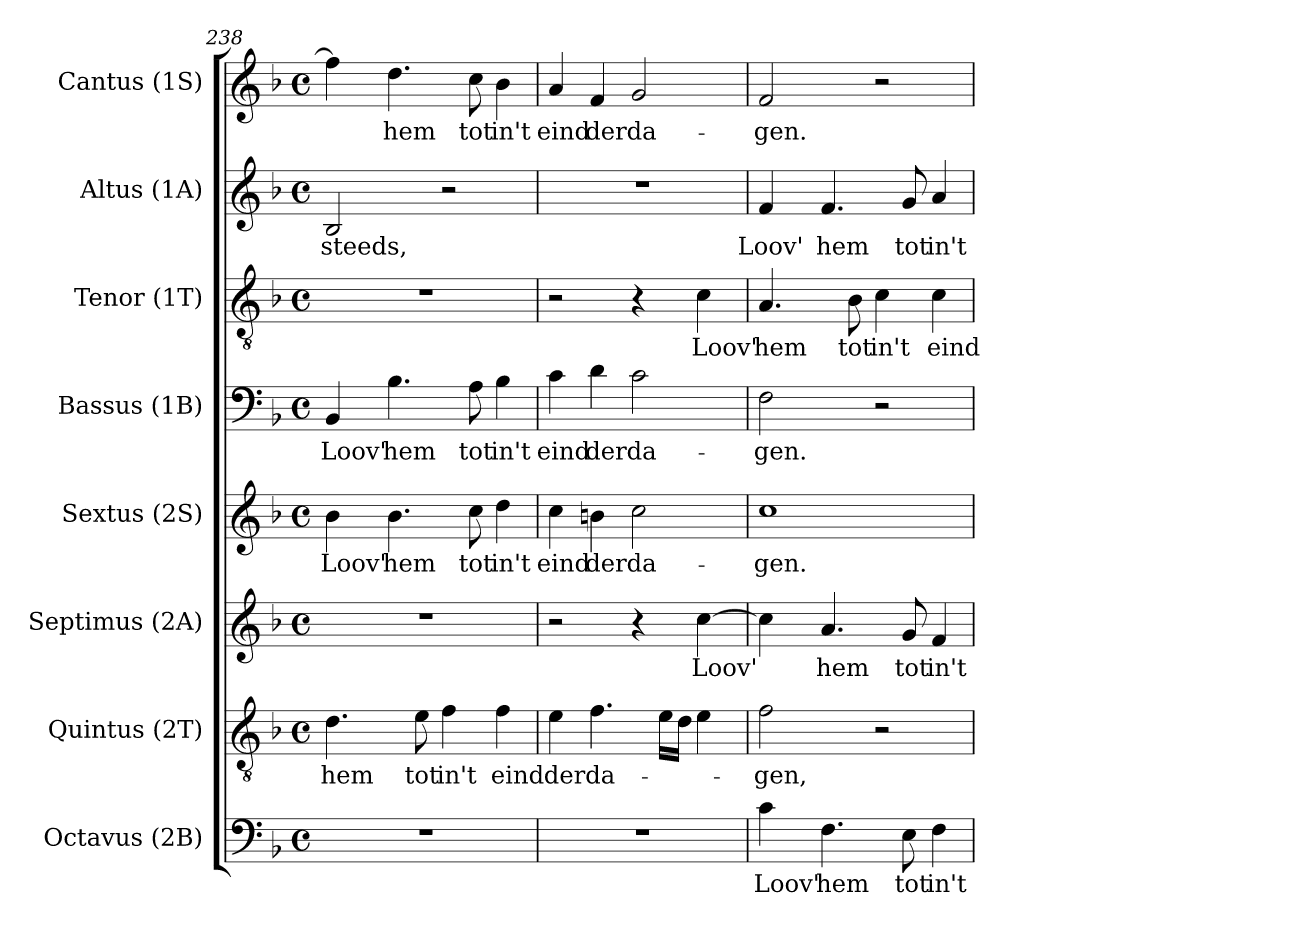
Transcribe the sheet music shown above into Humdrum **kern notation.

**kern	**text	**kern	**text	**kern	**text	**kern	**text	**kern	**text	**kern	**text	**kern	**text	**kern	**text
*part8	*part8	*part7	*part7	*part6	*part6	*part5	*part5	*part4	*part4	*part3	*part3	*part2	*part2	*part1	*part1
*staff8	*staff8	*staff7	*staff7	*staff6	*staff6	*staff5	*staff5	*staff4	*staff4	*staff3	*staff3	*staff2	*staff2	*staff1	*staff1
*I"Octavus (2B)	*	*I"Quintus (2T)	*	*I"Septimus (2A)	*	*I"Sextus (2S)	*	*I"Bassus (1B)	*	*I"Tenor (1T)	*	*I"Altus (1A)	*	*I"Cantus (1S)	*
*I'Octavus	*	*I'Quintus	*	*I'Septimus	*	*I'Sextus	*	*I'Bassus	*	*I'Tenor	*	*I'Altus	*	*I'Cantus	*
*clefF4	*	*clefGv2	*	*clefG2	*	*clefG2	*	*clefF4	*	*clefGv2	*	*clefG2	*	*clefG2	*
*k[b-]	*	*k[b-]	*	*k[b-]	*	*k[b-]	*	*k[b-]	*	*k[b-]	*	*k[b-]	*	*k[b-]	*
*F:	*	*F:	*	*F:	*	*F:	*	*F:	*	*F:	*	*F:	*	*F:	*
*M4/4	*	*M4/4	*	*M4/4	*	*M4/4	*	*M4/4	*	*M4/4	*	*M4/4	*	*M4/4	*
*met(c)	*	*met(c)	*	*met(c)	*	*met(c)	*	*met(c)	*	*met(c)	*	*met(c)	*	*met(c)	*
=238	=238	=238	=238	=238	=238	=238	=238	=238	=238	=238	=238	=238	=238	=238	=238
!	!	!	!LO:LY:b:color=#000000	!	!	!	!	!	!	!	!	!	!	!	!
!	!	!	!	!	!	!	!LO:LY:b:color=#000000	!	!	!	!	!	!	!	!
!	!	!	!	!	!	!	!	!	!LO:LY:b:color=#000000	!	!	!	!	!	!
!	!	!	!	!	!	!	!	!	!	!	!	!	!LO:LY:b:color=#000000	!	!
1r	.	4.di\	hem	1r	.	4b-i\	Loov'	4BB-i/	Loov'	1r	.	2B-i/	steeds,	4ffi\]	.
!	!	!	!	!	!	!	!LO:LY:b:color=#000000	!	!	!	!	!	!	!	!
!	!	!	!	!	!	!	!	!	!LO:LY:b:color=#000000	!	!	!	!	!	!
!	!	!	!	!	!	!	!	!	!	!	!	!	!	!	!LO:LY:b:color=#000000
.	.	.	.	.	.	4.b-i\	hem	4.B-i\	hem	.	.	.	.	4.ddi\	hem
!	!	!	!LO:LY:b:color=#000000	!	!	!	!	!	!	!	!	!	!	!	!
.	.	8ei\	tot	.	.	.	.	.	.	.	.	.	.	.	.
!	!	!	!LO:LY:b:color=#000000	!	!	!	!	!	!	!	!	!	!	!	!
.	.	4fi\	in't	.	.	.	.	.	.	.	.	2r	.	.	.
!	!	!	!	!	!	!	!LO:LY:b:color=#000000	!	!	!	!	!	!	!	!
!	!	!	!	!	!	!	!	!	!LO:LY:b:color=#000000	!	!	!	!	!	!
!	!	!	!	!	!	!	!	!	!	!	!	!	!	!	!LO:LY:b:color=#000000
.	.	.	.	.	.	8cci\	tot	8Ai\	tot	.	.	.	.	8cci\	tot
!	!	!	!LO:LY:b:color=#000000	!	!	!	!	!	!	!	!	!	!	!	!
!	!	!	!	!	!	!	!LO:LY:b:color=#000000	!	!	!	!	!	!	!	!
!	!	!	!	!	!	!	!	!	!LO:LY:b:color=#000000	!	!	!	!	!	!
!	!	!	!	!	!	!	!	!	!	!	!	!	!	!	!LO:LY:b:color=#000000
.	.	4fi\	eind	.	.	4ddi\	in't	4B-i\	in't	.	.	.	.	4b-i\	in't
=239	=239	=239	=239	=239	=239	=239	=239	=239	=239	=239	=239	=239	=239	=239	=239
!	!	!	!LO:LY:b:color=#000000	!	!	!	!	!	!	!	!	!	!	!	!
!	!	!	!	!	!	!	!LO:LY:b:color=#000000	!	!	!	!	!	!	!	!
!	!	!	!	!	!	!	!	!	!LO:LY:b:color=#000000	!	!	!	!	!	!
!	!	!	!	!	!	!	!	!	!	!	!	!	!	!	!LO:LY:b:color=#000000
1r	.	4ei\	der	2r	.	4cci\	eind	4ci\	eind	2r	.	1r	.	4ai/	eind
!	!	!	!LO:LY:b:color=#000000	!	!	!	!	!	!	!	!	!	!	!	!
!	!	!	!	!	!	!	!LO:LY:b:color=#000000	!	!	!	!	!	!	!	!
!	!	!	!	!	!	!	!	!	!LO:LY:b:color=#000000	!	!	!	!	!	!
!	!	!	!	!	!	!	!	!	!	!	!	!	!	!	!LO:LY:b:color=#000000
.	.	4.fi\	da-	.	.	4bni\	der	4di\	der	.	.	.	.	4fi/	der
!	!	!	!	!	!	!	!LO:LY:b:color=#000000	!	!	!	!	!	!	!	!
!	!	!	!	!	!	!	!	!	!LO:LY:b:color=#000000	!	!	!	!	!	!
!	!	!	!	!	!	!	!	!	!	!	!	!	!	!	!LO:LY:b:color=#000000
.	.	.	.	4r	.	2cci\	da-	2ci\	da-	4r	.	.	.	2gi/	da-
.	.	16ei\LL	.	.	.	.	.	.	.	.	.	.	.	.	.
.	.	16di\JJ	.	.	.	.	.	.	.	.	.	.	.	.	.
!	!	!	!	!	!LO:LY:b:color=#000000	!	!	!	!	!	!	!	!	!	!
!	!	!	!	!	!	!	!	!	!	!	!LO:LY:b:color=#000000	!	!	!	!
.	.	4ei\	.	[>4cci\	Loov'	.	.	.	.	4ci\	Loov'	.	.	.	.
=240	=240	=240	=240	=240	=240	=240	=240	=240	=240	=240	=240	=240	=240	=240	=240
!	!LO:LY:b:color=#000000	!	!	!	!	!	!	!	!	!	!	!	!	!	!
!	!	!	!LO:LY:b:color=#000000	!	!	!	!	!	!	!	!	!	!	!	!
!	!	!	!	!	!	!	!LO:LY:b:color=#000000	!	!	!	!	!	!	!	!
!	!	!	!	!	!	!	!	!	!LO:LY:b:color=#000000	!	!	!	!	!	!
!	!	!	!	!	!	!	!	!	!	!	!LO:LY:b:color=#000000	!	!	!	!
!	!	!	!	!	!	!	!	!	!	!	!	!	!LO:LY:b:color=#000000	!	!
!	!	!	!	!	!	!	!	!	!	!	!	!	!	!	!LO:LY:b:color=#000000
4ci\	Loov'	2fi\	-gen,	4cci\]	.	1cci	-gen.	2Fi\	-gen.	4.Ai/	hem	4fi/	Loov'	2fi/	-gen.
!	!LO:LY:b:color=#000000	!	!	!	!	!	!	!	!	!	!	!	!	!	!
!	!	!	!	!	!LO:LY:b:color=#000000	!	!	!	!	!	!	!	!	!	!
!	!	!	!	!	!	!	!	!	!	!	!	!	!LO:LY:b:color=#000000	!	!
4.Fi\	hem	.	.	4.ai/	hem	.	.	.	.	.	.	4.fi/	hem	.	.
!	!	!	!	!	!	!	!	!	!	!	!LO:LY:b:color=#000000	!	!	!	!
.	.	.	.	.	.	.	.	.	.	8B-i\	tot	.	.	.	.
!	!	!	!	!	!	!	!	!	!	!	!LO:LY:b:color=#000000	!	!	!	!
.	.	2r	.	.	.	.	.	2r	.	4ci\	in't	.	.	2r	.
!	!LO:LY:b:color=#000000	!	!	!	!	!	!	!	!	!	!	!	!	!	!
!	!	!	!	!	!LO:LY:b:color=#000000	!	!	!	!	!	!	!	!	!	!
!	!	!	!	!	!	!	!	!	!	!	!	!	!LO:LY:b:color=#000000	!	!
8Ei\	tot	.	.	8gi/	tot	.	.	.	.	.	.	8gi/	tot	.	.
!	!LO:LY:b:color=#000000	!	!	!	!	!	!	!	!	!	!	!	!	!	!
!	!	!	!	!	!LO:LY:b:color=#000000	!	!	!	!	!	!	!	!	!	!
!	!	!	!	!	!	!	!	!	!	!	!LO:LY:b:color=#000000	!	!	!	!
!	!	!	!	!	!	!	!	!	!	!	!	!	!LO:LY:b:color=#000000	!	!
4Fi\	in't	.	.	4fi/	in't	.	.	.	.	4ci\	eind	4ai/	in't	.	.
=	=	=	=	=	=	=	=	=	=	=	=	=	=	=	=
*-	*-	*-	*-	*-	*-	*-	*-	*-	*-	*-	*-	*-	*-	*-	*-
